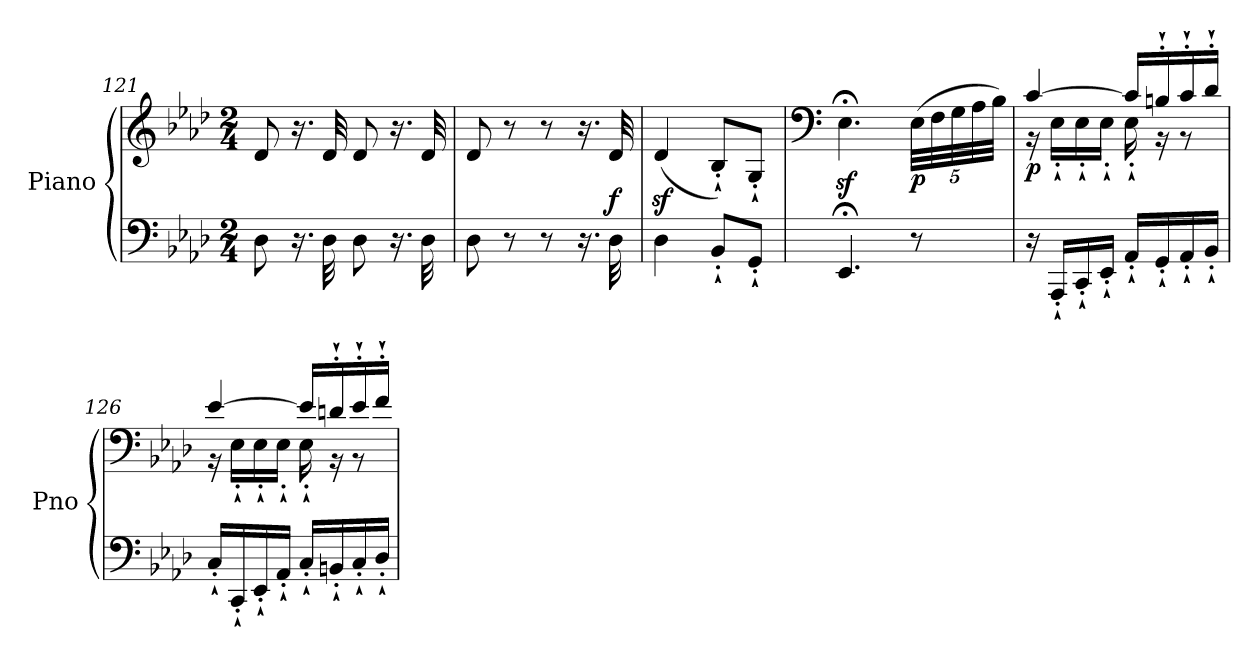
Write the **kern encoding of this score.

**kern	**kern	**dynam
*part1	*part1	*part1
*staff2	*staff1	*staff1/2
*I"Piano	*	*
*I'Pno	*	*
!!LO:LB:g=z
*clefF4	*clefG2	*
*k[b-e-a-d-]	*k[b-e-a-d-]	*
*M2/4	*M2/4	*
=121	=121	=121
8D-\	8d-/	.
16.r	16.r	.
32D-\	32d-/	.
8D-\	8d-/	.
16.r	16.r	.
32D-\	32d-/	.
!!LO:PB:g=z
=122	=122	=122
8D-\	8d-/	.
8r	8r	.
8r	8r	.
16.r	16.r	.
!	!	!LO:DY:a=2
32D-\	32d-/	f
=123	=123	=123
4D-\	(4d-z</	.
8BB-`'/L	8B-`'/L)	.
8GG`'/J	8G`'/J	.
=124	=124	=124
*	*clefF4	*
4.EE-;</	4.E-z<;<\	.
*	*Xbrackettup	*
!	!	!LO:DY:b
8r	(40E-\LLL	p
.	40F\	.
.	40G\	.
.	40A-\	.
.	40B-\JJJ)	.
=125	=125	=125
*	*^	*
!	!	!	!LO:DY:b
16r	[4c/	16r	p
16AAA-`'/LL	.	16E-`'\LL	.
16CC`'/	.	16E-`'\	.
16EE-`'/JJ	.	16E-`'\JJ	.
16AA-`'/LL	16c/LL]	16E-`'\	.
16GG`'/	16Bn`'/	16r	.
16AA-`'/	16c`'/	8r	.
16BB-`'/JJ	16d-`'/JJ	.	.
=126	=126	=126	=126
16C`'/LL	[4e-/	16r	.
16CC`'/	.	16E-`'\LL	.
16EE-`'/	.	16E-`'\	.
16AA-`'/JJ	.	16E-`'\JJ	.
16C`'/LL	16e-/LL]	16E-`'\	.
16BBn`'/	16dn`'/	16r	.
16C`'/	16e-`'/	8r	.
16D-`'/JJ	16f`'/JJ	.	.
*	*v	*v	*
=	=	=
*-	*-	*-
